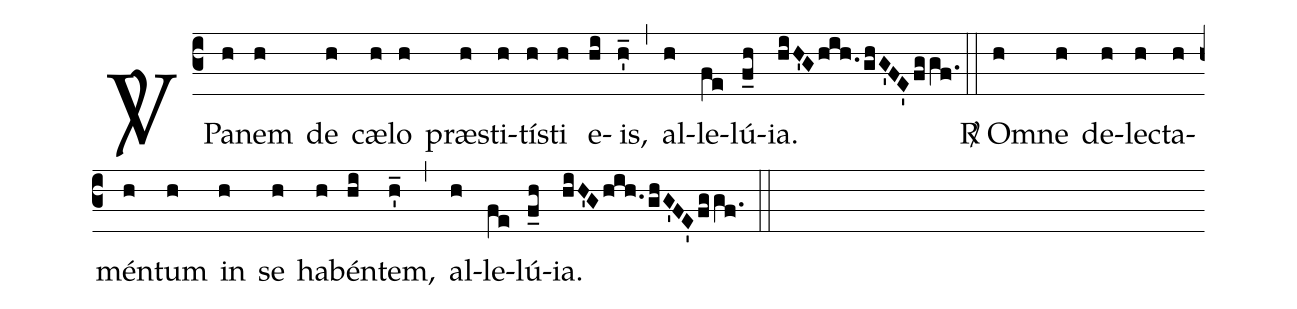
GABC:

def-m1:\ifx\vrlinebreak\undefined\else\if\vrlinebreak T;
def-m2:\fi\fi;
%%
% The syntax in this part is called gabc. Please refer to http://home.gna.org/gregorio/gabc/#basis

(c3)<sp>V/</sp>~Pa(h)nem(h) de(h) cæ(h)lo(h) præ(h)sti(h)tí(h)sti(h) e(hi)is,(h'_) (,) al(h)le(fe)lú(f_h)ia.(hiH'G/hih.ghG'FE'fg/gf.) (::[em1]Z[em2])
<sp>R/</sp>~Om(h)ne(h) de(h)le(h)cta(h)mén(h)tum(h) in(h) se(h) ha(h)bén(hi)tem,(h'_) (,) al(h)le(fe)lú(f_h)ia.(hiH'G/hih.ghG'FE'fg/gf.) (::)
